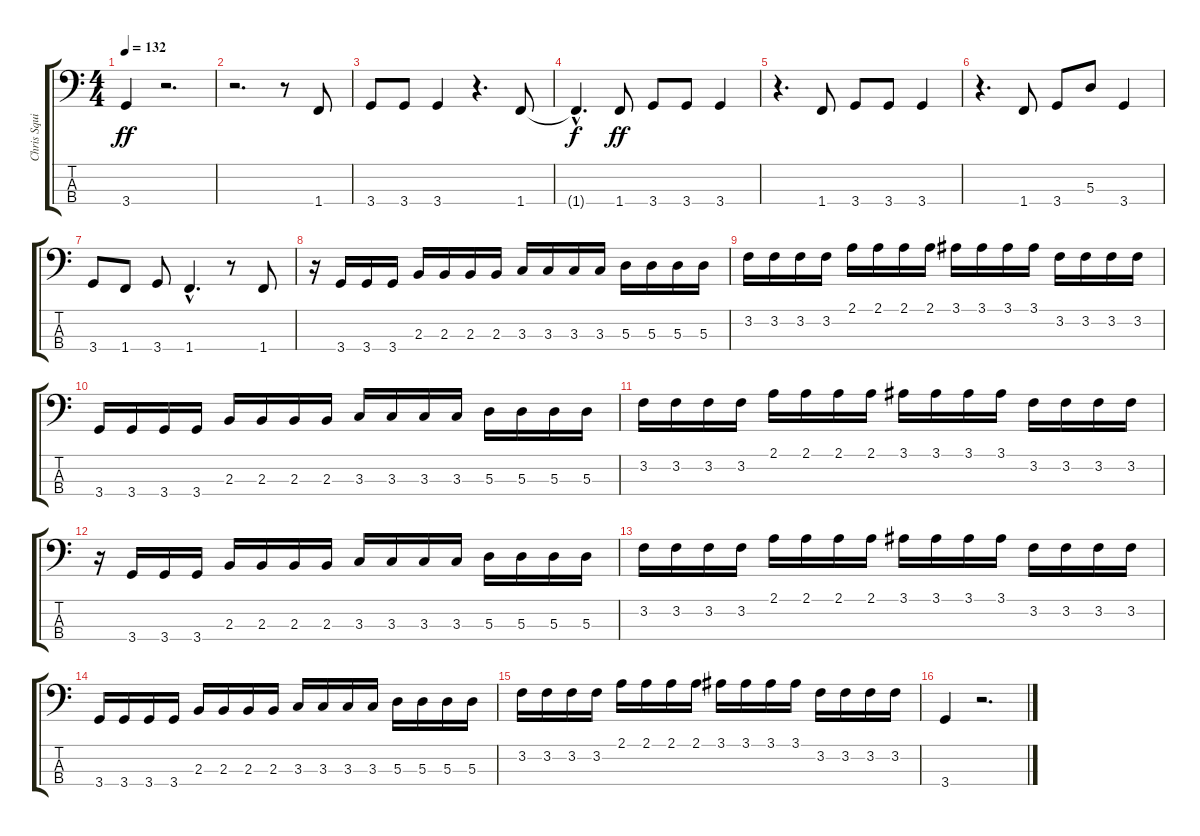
\track ("Chris Squire" "Chris Squi") {instrument electricbasspick}
\staff {score tabs}
\tuning (G2 D2 A1 E1) {hide}
\ts (4 4)
\tempo 132
\clef f4
\ks c
3.4.4{dy ff} r.2{d} |
r.2{d} r.8 1.4.8 |
3.4.8 3.4.8 3.4.4 r.4{d} 1.4.8 |
1.4{hac t}.4{d dy f} 1.4.8{dy ff} 3.4.8 3.4.8 3.4.4 |
r.4{d} 1.4.8 3.4.8 3.4.8 3.4.4 |
r.4{d} 1.4.8 3.4.8 5.3.8 3.4.4 |
3.4.8 1.4.8 3.4.8 1.4{hac}.4{d} r.8 1.4.8 |
r.16 3.4.16 3.4.16 3.4.16 2.3.16 2.3.16 2.3.16 2.3.16 3.3.16 3.3.16 3.3.16 3.3.16 5.3.16 5.3.16 5.3.16 5.3.16 |
3.2.16 3.2.16 3.2.16 3.2.16 2.1.16 2.1.16 2.1.16 2.1.16 3.1.16 3.1.16 3.1.16 3.1.16 3.2.16 3.2.16 3.2.16 3.2.16 |
3.4.16 3.4.16 3.4.16 3.4.16 2.3.16 2.3.16 2.3.16 2.3.16 3.3.16 3.3.16 3.3.16 3.3.16 5.3.16 5.3.16 5.3.16 5.3.16 |
3.2.16 3.2.16 3.2.16 3.2.16 2.1.16 2.1.16 2.1.16 2.1.16 3.1.16 3.1.16 3.1.16 3.1.16 3.2.16 3.2.16 3.2.16 3.2.16 |
r.16 3.4.16 3.4.16 3.4.16 2.3.16 2.3.16 2.3.16 2.3.16 3.3.16 3.3.16 3.3.16 3.3.16 5.3.16 5.3.16 5.3.16 5.3.16 |
3.2.16 3.2.16 3.2.16 3.2.16 2.1.16 2.1.16 2.1.16 2.1.16 3.1.16 3.1.16 3.1.16 3.1.16 3.2.16 3.2.16 3.2.16 3.2.16 |
3.4.16 3.4.16 3.4.16 3.4.16 2.3.16 2.3.16 2.3.16 2.3.16 3.3.16 3.3.16 3.3.16 3.3.16 5.3.16 5.3.16 5.3.16 5.3.16 |
3.2.16 3.2.16 3.2.16 3.2.16 2.1.16 2.1.16 2.1.16 2.1.16 3.1.16 3.1.16 3.1.16 3.1.16 3.2.16 3.2.16 3.2.16 3.2.16 |
3.4.4 r.2{d}
